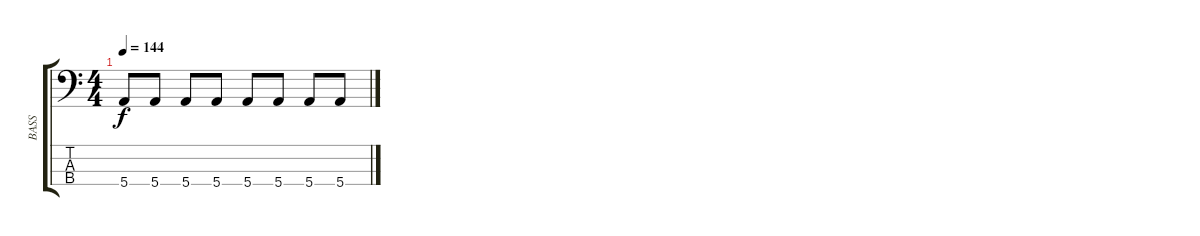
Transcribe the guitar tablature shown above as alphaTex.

\track ("BASS" "BASS") {instrument electricbassfinger}
\staff {score tabs}
\tuning (G2 D2 A1 E1) {hide}
\ts (4 4)
\tempo 144
\clef f4
\ks c
5.4.8{dy f} 5.4.8 5.4.8 5.4.8 5.4.8 5.4.8 5.4.8 5.4.8
